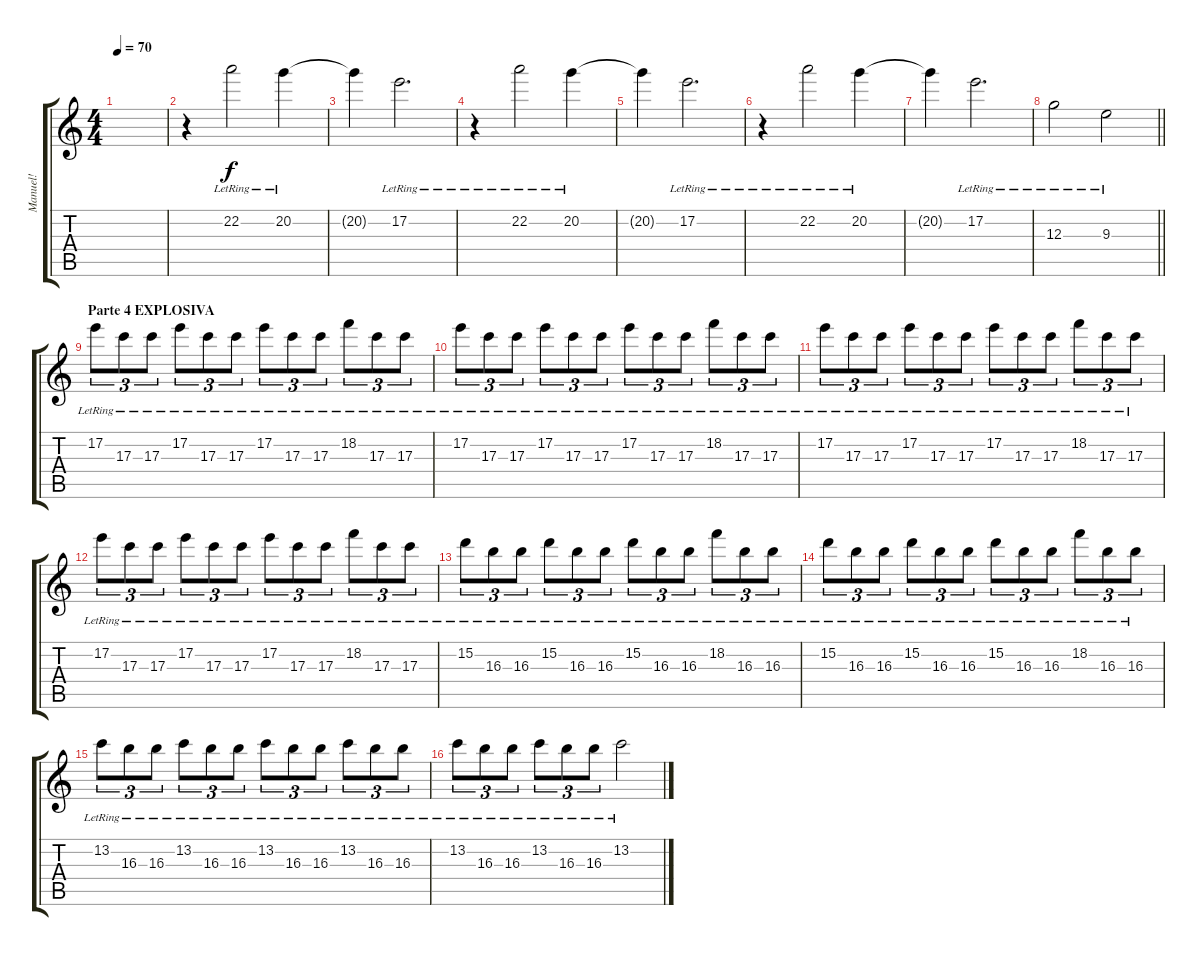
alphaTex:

\track ("Manuel!" "Manuel!") {instrument electricguitarclean}
\staff {score tabs}
\tuning (E4 B3 G3 D3 A2 E2) {hide}
\ts (4 4)
\tempo 70
\clef g2
\ks c
|
r.4 22.2{lr}.2 20.2{lr}.4 |
20.2{t}.4 17.2{lr}.2{d} |
r.4 22.2{lr}.2 20.2{lr}.4 |
20.2{t}.4 17.2{lr}.2{d} |
r.4 22.2{lr}.2 20.2{lr}.4 |
20.2{t}.4 17.2{lr}.2{d} |
\barLineRight lightlight
12.3{lr}.2 9.3{lr}.2 |
\section ("" "Parte 4 EXPLOSIVA")
17.2{lr}.8{tu (3 2)} 17.3{lr}.8{tu (3 2)} 17.3{lr}.8{tu (3 2)} 17.2{lr}.8{tu (3 2)} 17.3{lr}.8{tu (3 2)} 17.3{lr}.8{tu (3 2)} 17.2{lr}.8{tu (3 2)} 17.3{lr}.8{tu (3 2)} 17.3{lr}.8{tu (3 2)} 18.2{lr}.8{tu (3 2)} 17.3{lr}.8{tu (3 2)} 17.3{lr}.8{tu (3 2)} |
17.2{lr}.8{tu (3 2)} 17.3{lr}.8{tu (3 2)} 17.3{lr}.8{tu (3 2)} 17.2{lr}.8{tu (3 2)} 17.3{lr}.8{tu (3 2)} 17.3{lr}.8{tu (3 2)} 17.2{lr}.8{tu (3 2)} 17.3{lr}.8{tu (3 2)} 17.3{lr}.8{tu (3 2)} 18.2{lr}.8{tu (3 2)} 17.3{lr}.8{tu (3 2)} 17.3{lr}.8{tu (3 2)} |
17.2{lr}.8{tu (3 2)} 17.3{lr}.8{tu (3 2)} 17.3{lr}.8{tu (3 2)} 17.2{lr}.8{tu (3 2)} 17.3{lr}.8{tu (3 2)} 17.3{lr}.8{tu (3 2)} 17.2{lr}.8{tu (3 2)} 17.3{lr}.8{tu (3 2)} 17.3{lr}.8{tu (3 2)} 18.2{lr}.8{tu (3 2)} 17.3{lr}.8{tu (3 2)} 17.3{lr}.8{tu (3 2)} |
17.2{lr}.8{tu (3 2)} 17.3{lr}.8{tu (3 2)} 17.3{lr}.8{tu (3 2)} 17.2{lr}.8{tu (3 2)} 17.3{lr}.8{tu (3 2)} 17.3{lr}.8{tu (3 2)} 17.2{lr}.8{tu (3 2)} 17.3{lr}.8{tu (3 2)} 17.3{lr}.8{tu (3 2)} 18.2{lr}.8{tu (3 2)} 17.3{lr}.8{tu (3 2)} 17.3{lr}.8{tu (3 2)} |
15.2{lr}.8{tu (3 2)} 16.3{lr}.8{tu (3 2)} 16.3{lr}.8{tu (3 2)} 15.2{lr}.8{tu (3 2)} 16.3{lr}.8{tu (3 2)} 16.3{lr}.8{tu (3 2)} 15.2{lr}.8{tu (3 2)} 16.3{lr}.8{tu (3 2)} 16.3{lr}.8{tu (3 2)} 18.2{lr}.8{tu (3 2)} 16.3{lr}.8{tu (3 2)} 16.3{lr}.8{tu (3 2)} |
15.2{lr}.8{tu (3 2)} 16.3{lr}.8{tu (3 2)} 16.3{lr}.8{tu (3 2)} 15.2{lr}.8{tu (3 2)} 16.3{lr}.8{tu (3 2)} 16.3{lr}.8{tu (3 2)} 15.2{lr}.8{tu (3 2)} 16.3{lr}.8{tu (3 2)} 16.3{lr}.8{tu (3 2)} 18.2{lr}.8{tu (3 2)} 16.3{lr}.8{tu (3 2)} 16.3{lr}.8{tu (3 2)} |
13.2{lr}.8{tu (3 2)} 16.3{lr}.8{tu (3 2)} 16.3{lr}.8{tu (3 2)} 13.2{lr}.8{tu (3 2)} 16.3{lr}.8{tu (3 2)} 16.3{lr}.8{tu (3 2)} 13.2{lr}.8{tu (3 2)} 16.3{lr}.8{tu (3 2)} 16.3{lr}.8{tu (3 2)} 13.2{lr}.8{tu (3 2)} 16.3{lr}.8{tu (3 2)} 16.3{lr}.8{tu (3 2)} |
13.2{lr}.8{tu (3 2)} 16.3{lr}.8{tu (3 2)} 16.3{lr}.8{tu (3 2)} 13.2{lr}.8{tu (3 2)} 16.3{lr}.8{tu (3 2)} 16.3{lr}.8{tu (3 2)} 13.2{lr}.2
